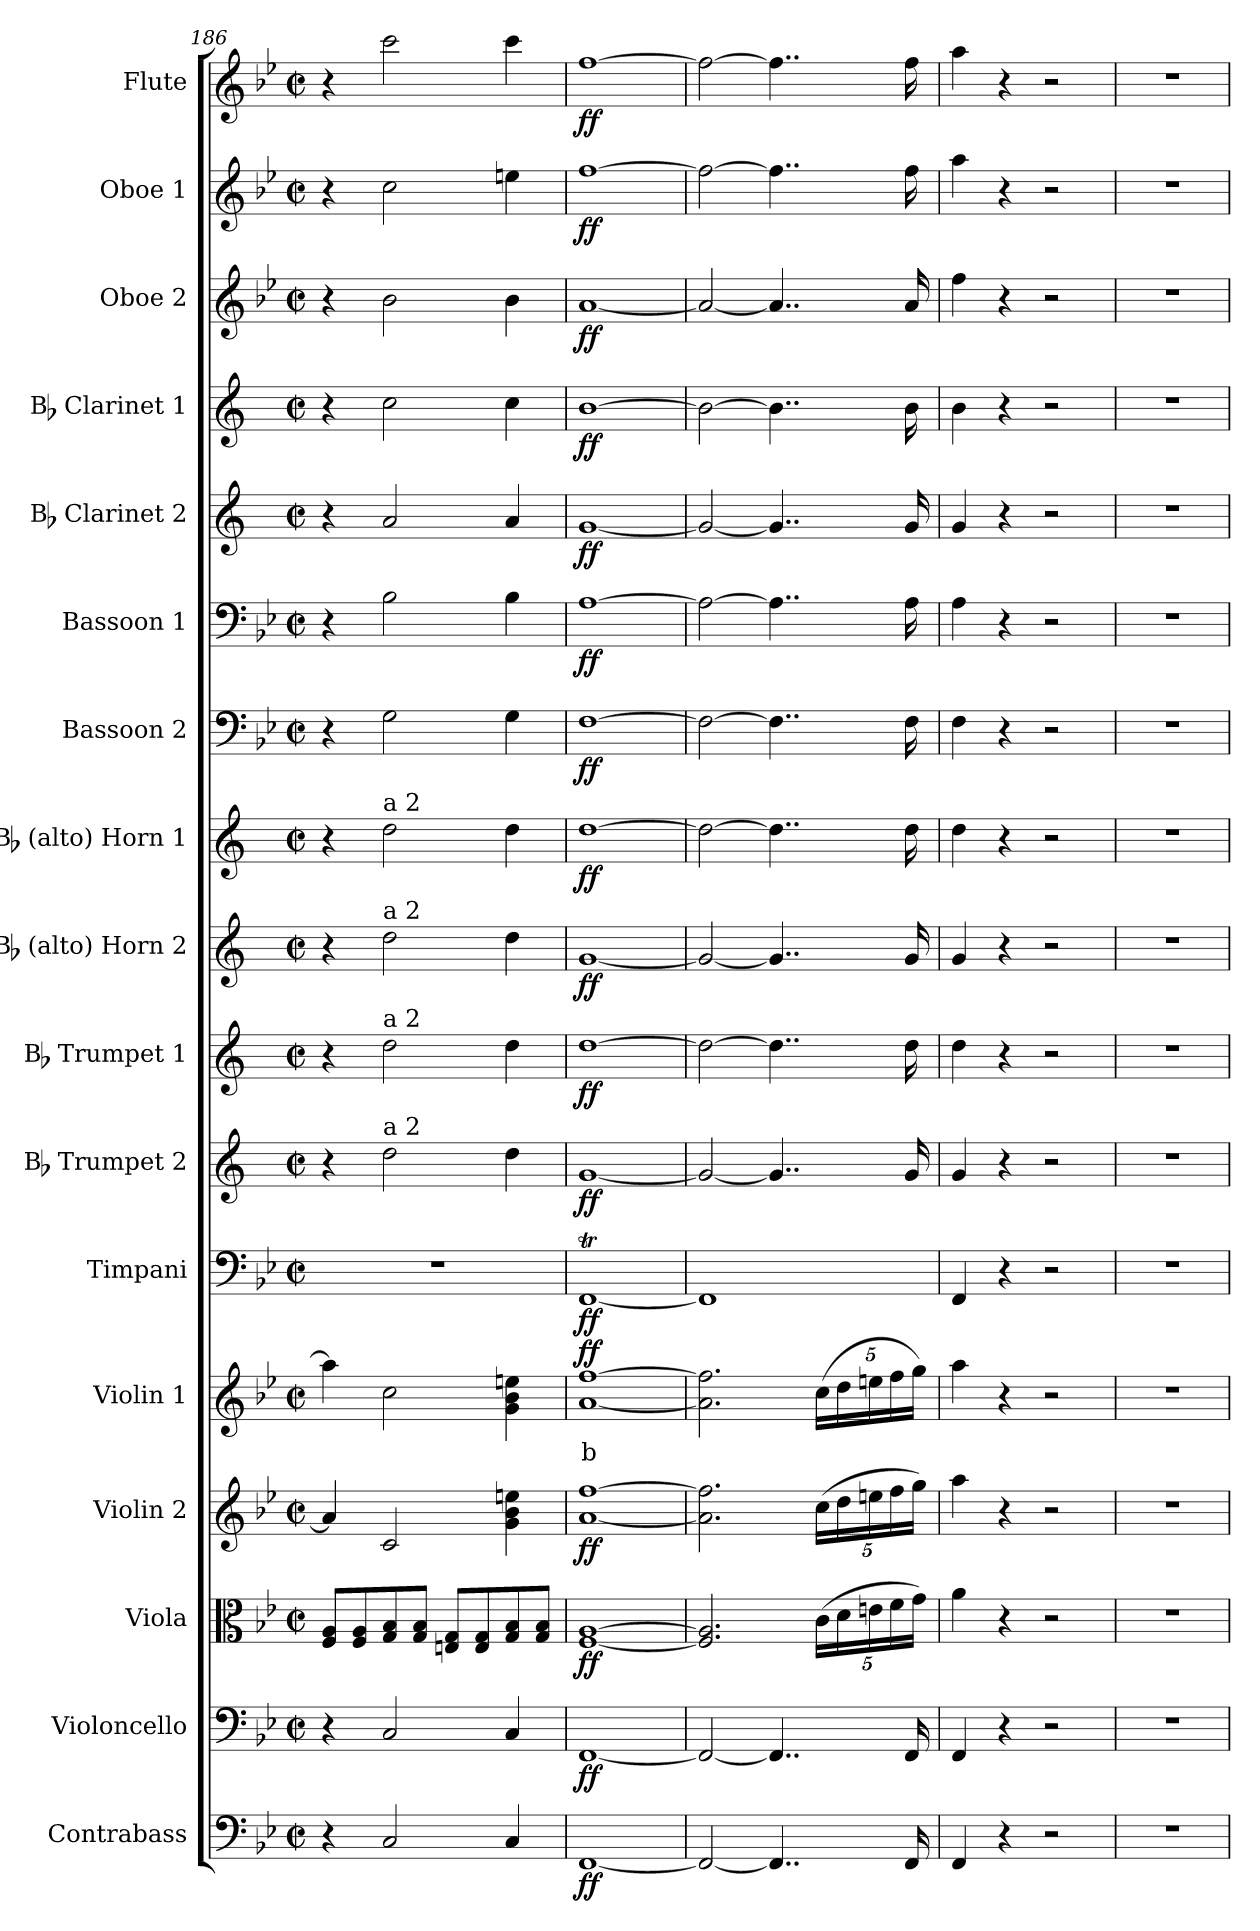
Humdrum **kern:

**kern	**dynam	**kern	**dynam	**kern	**dynam	**kern	**dynam	**kern	**text	**dynam	**kern	**dynam	**kern	**dynam	**kern	**dynam	**kern	**dynam	**kern	**dynam	**kern	**dynam	**kern	**dynam	**kern	**dynam	**kern	**dynam	**kern	**dynam	**kern	**dynam	**kern	**dynam
*part17	*part17	*part16	*part16	*part15	*part15	*part14	*part14	*part13	*part13	*part13	*part12	*part12	*part11	*part11	*part10	*part10	*part9	*part9	*part8	*part8	*part7	*part7	*part6	*part6	*part5	*part5	*part4	*part4	*part3	*part3	*part2	*part2	*part1	*part1
*staff17	*staff17	*staff16	*staff16	*staff15	*staff15	*staff14	*staff14	*staff13	*staff13	*staff13	*staff12	*staff12	*staff11	*staff11	*staff10	*staff10	*staff9	*staff9	*staff8	*staff8	*staff7	*staff7	*staff6	*staff6	*staff5	*staff5	*staff4	*staff4	*staff3	*staff3	*staff2	*staff2	*staff1	*staff1
*I"Contrabass	*	*I"Violoncello	*	*I"Viola	*	*I"Violin 2	*	*I"Violin 1	*	*	*I"Timpani	*	*I"Bb Trumpet 2	*	*I"Bb Trumpet 1	*	*I"Bb (alto) Horn 2	*	*I"Bb (alto) Horn 1	*	*I"Bassoon 2	*	*I"Bassoon 1	*	*I"Bb Clarinet 2	*	*I"Bb Clarinet 1	*	*I"Oboe 2	*	*I"Oboe 1	*	*I"Flute	*
*I'Cb	*	*I'Vc	*	*I'Vla	*	*I'Vln 2	*	*I'Vln 1	*	*	*I'Timp	*	*I'Tpt 2	*	*I'Tpt 1	*	*I'Hn 2	*	*I'Hn 1	*	*I'Bsn 2	*	*I'Bsn 1	*	*I'Cl 2	*	*I'Cl 1	*	*I'Ob 2	*	*I'Ob 1	*	*I'Fl	*
*clefF4	*	*clefF4	*	*clefC3	*	*clefG2	*	*clefG2	*	*	*clefF4	*	*clefG2	*	*clefG2	*	*clefG2	*	*clefG2	*	*clefF4	*	*clefF4	*	*clefG2	*	*clefG2	*	*clefG2	*	*clefG2	*	*clefG2	*
*ITrd7c12	*	*	*	*	*	*	*	*	*	*	*	*	*ITrd1c2	*	*ITrd1c2	*	*ITrd1c2	*	*ITrd1c2	*	*	*	*	*	*ITrd1c2	*	*ITrd1c2	*	*	*	*	*	*	*
*k[b-e-]	*	*k[b-e-]	*	*k[b-e-]	*	*k[b-e-]	*	*k[b-e-]	*	*	*k[b-e-]	*	*k[b-e-]	*	*k[b-e-]	*	*k[b-e-]	*	*k[b-e-]	*	*k[b-e-]	*	*k[b-e-]	*	*k[b-e-]	*	*k[b-e-]	*	*k[b-e-]	*	*k[b-e-]	*	*k[b-e-]	*
*M2/2	*	*M2/2	*	*M2/2	*	*M2/2	*	*M2/2	*	*	*M2/2	*	*M2/2	*	*M2/2	*	*M2/2	*	*M2/2	*	*M2/2	*	*M2/2	*	*M2/2	*	*M2/2	*	*M2/2	*	*M2/2	*	*M2/2	*
*met(c|)	*	*met(c|)	*	*met(c|)	*	*met(c|)	*	*met(c|)	*	*	*met(c|)	*	*met(c|)	*	*met(c|)	*	*met(c|)	*	*met(c|)	*	*met(c|)	*	*met(c|)	*	*met(c|)	*	*met(c|)	*	*met(c|)	*	*met(c|)	*	*met(c|)	*
=186	=186	=186	=186	=186	=186	=186	=186	=186	=186	=186	=186	=186	=186	=186	=186	=186	=186	=186	=186	=186	=186	=186	=186	=186	=186	=186	=186	=186	=186	=186	=186	=186	=186	=186
4r	.	4r	.	8F/ 8A/L	.	4a/]	.	4aa\]	.	.	1r	.	4r	.	4r	.	4r	.	4r	.	4r	.	4r	.	4r	.	4r	.	4r	.	4r	.	4r	.
.	.	.	.	8F/ 8A/	.	.	.	.	.	.	.	.	.	.	.	.	.	.	.	.	.	.	.	.	.	.	.	.	.	.	.	.	.	.
!	!	!	!	!	!	!	!	!	!	!	!	!	!	!	!	!	!	!	!LO:TX:a:t=a 2	!	!	!	!	!	!	!	!	!	!	!	!	!	!	!
!	!	!	!	!	!	!	!	!	!	!	!	!	!	!	!	!	!LO:TX:a:t=a 2	!	!	!	!	!	!	!	!	!	!	!	!	!	!	!	!	!
!	!	!	!	!	!	!	!	!	!	!	!	!	!	!	!LO:TX:a:t=a 2	!	!	!	!	!	!	!	!	!	!	!	!	!	!	!	!	!	!	!
!	!	!	!	!	!	!	!	!	!	!	!	!	!LO:TX:a:t=a 2	!	!	!	!	!	!	!	!	!	!	!	!	!	!	!	!	!	!	!	!	!
2CC/	.	2C/	.	8G/ 8B-/	.	2c/	.	2cc\	.	.	.	.	2cc\	.	2cc\	.	2cc\	.	2cc\	.	2G\	.	2B-\	.	2g/	.	2b-\	.	2b-\	.	2cc\	.	2ccc\	.
.	.	.	.	8G/ 8B-/J	.	.	.	.	.	.	.	.	.	.	.	.	.	.	.	.	.	.	.	.	.	.	.	.	.	.	.	.	.	.
.	.	.	.	8En/ 8G/L	.	.	.	.	.	.	.	.	.	.	.	.	.	.	.	.	.	.	.	.	.	.	.	.	.	.	.	.	.	.
.	.	.	.	8E/ 8G/	.	.	.	.	.	.	.	.	.	.	.	.	.	.	.	.	.	.	.	.	.	.	.	.	.	.	.	.	.	.
4CC/	.	4C/	.	8G/ 8B-/	.	4g\ 4b-\ 4een\	.	4g\ 4b-\ 4een\	.	.	.	.	4cc\	.	4cc\	.	4cc\	.	4cc\	.	4G\	.	4B-\	.	4g/	.	4b-\	.	4b-\	.	4een\	.	4ccc\	.
.	.	.	.	8G/ 8B-/J	.	.	.	.	.	.	.	.	.	.	.	.	.	.	.	.	.	.	.	.	.	.	.	.	.	.	.	.	.	.
=187	=187	=187	=187	=187	=187	=187	=187	=187	=187	=187	=187	=187	=187	=187	=187	=187	=187	=187	=187	=187	=187	=187	=187	=187	=187	=187	=187	=187	=187	=187	=187	=187	=187	=187
!	!LO:DY:b	!	!LO:DY:b	!	!LO:DY:b	!	!LO:DY:b	!	!LO:LY:b:color=#FF0000	!LO:DY:b	!	!LO:DY:b	!	!LO:DY:b	!	!LO:DY:b	!	!LO:DY:b	!	!LO:DY:b	!	!LO:DY:b	!	!LO:DY:b	!	!LO:DY:b	!	!LO:DY:b	!	!LO:DY:b	!	!LO:DY:b	!	!LO:DY:b
[1FFF	ff	[1FF	ff	[1F [1A	ff	[1a [1ff	ff	[1a [1ff	b	ff	[1FFT	ff	[1f	ff	[1cc	ff	[1f	ff	[1cc	ff	[1F	ff	[1A	ff	[1f	ff	[1a	ff	[1a	ff	[1ff	ff	[1ff	ff
=188	=188	=188	=188	=188	=188	=188	=188	=188	=188	=188	=188	=188	=188	=188	=188	=188	=188	=188	=188	=188	=188	=188	=188	=188	=188	=188	=188	=188	=188	=188	=188	=188	=188	=188
2FFF/_	.	2FF/_	.	2.F/] 2.A/]	.	2.a\] 2.ff\]	.	2.a\] 2.ff\]	.	.	1FFTTT]	.	2f/_	.	2cc\_	.	2f/_	.	2cc\_	.	2F\_	.	2A\_	.	2f/_	.	2a\_	.	2a/_	.	2ff\_	.	2ff\_	.
4..FFF/]	.	4..FF/]	.	.	.	.	.	.	.	.	.	.	4..f/]	.	4..cc\]	.	4..f/]	.	4..cc\]	.	4..F\]	.	4..A\]	.	4..f/]	.	4..a\]	.	4..a/]	.	4..ff\]	.	4..ff\]	.
*	*	*	*	*Xbrackettup	*	*Xbrackettup	*	*Xbrackettup	*	*	*	*	*	*	*	*	*	*	*	*	*	*	*	*	*	*	*	*	*	*	*	*	*	*
.	.	.	.	(20c\LL	.	(20cc\LL	.	(20cc\LL	.	.	.	.	.	.	.	.	.	.	.	.	.	.	.	.	.	.	.	.	.	.	.	.	.	.
.	.	.	.	20d\	.	20dd\	.	20dd\	.	.	.	.	.	.	.	.	.	.	.	.	.	.	.	.	.	.	.	.	.	.	.	.	.	.
.	.	.	.	20en\	.	20een\	.	20een\	.	.	.	.	.	.	.	.	.	.	.	.	.	.	.	.	.	.	.	.	.	.	.	.	.	.
.	.	.	.	20f\	.	20ff\	.	20ff\	.	.	.	.	.	.	.	.	.	.	.	.	.	.	.	.	.	.	.	.	.	.	.	.	.	.
16FFF/	.	16FF/	.	.	.	.	.	.	.	.	.	.	16f/	.	16cc\	.	16f/	.	16cc\	.	16F\	.	16A\	.	16f/	.	16a\	.	16a/	.	16ff\	.	16ff\	.
.	.	.	.	20g\JJ)	.	20gg\JJ)	.	20gg\JJ)	.	.	.	.	.	.	.	.	.	.	.	.	.	.	.	.	.	.	.	.	.	.	.	.	.	.
!!LO:PB:g=z
=189	=189	=189	=189	=189	=189	=189	=189	=189	=189	=189	=189	=189	=189	=189	=189	=189	=189	=189	=189	=189	=189	=189	=189	=189	=189	=189	=189	=189	=189	=189	=189	=189	=189	=189
4FFF/	.	4FF/	.	4a\	.	4aa\	.	4aa\	.	.	4FF/	.	4f/	.	4cc\	.	4f/	.	4cc\	.	4F\	.	4A\	.	4f/	.	4a\	.	4ff\	.	4aa\	.	4aa\	.
4r	.	4r	.	4r	.	4r	.	4r	.	.	4r	.	4r	.	4r	.	4r	.	4r	.	4r	.	4r	.	4r	.	4r	.	4r	.	4r	.	4r	.
2r	.	2r	.	2r	.	2r	.	2r	.	.	2r	.	2r	.	2r	.	2r	.	2r	.	2r	.	2r	.	2r	.	2r	.	2r	.	2r	.	2r	.
=190	=190	=190	=190	=190	=190	=190	=190	=190	=190	=190	=190	=190	=190	=190	=190	=190	=190	=190	=190	=190	=190	=190	=190	=190	=190	=190	=190	=190	=190	=190	=190	=190	=190	=190
1r	.	1r	.	1r	.	1r	.	1r	.	.	1r	.	1r	.	1r	.	1r	.	1r	.	1r	.	1r	.	1r	.	1r	.	1r	.	1r	.	1r	.
=	=	=	=	=	=	=	=	=	=	=	=	=	=	=	=	=	=	=	=	=	=	=	=	=	=	=	=	=	=	=	=	=	=	=
*-	*-	*-	*-	*-	*-	*-	*-	*-	*-	*-	*-	*-	*-	*-	*-	*-	*-	*-	*-	*-	*-	*-	*-	*-	*-	*-	*-	*-	*-	*-	*-	*-	*-	*-
